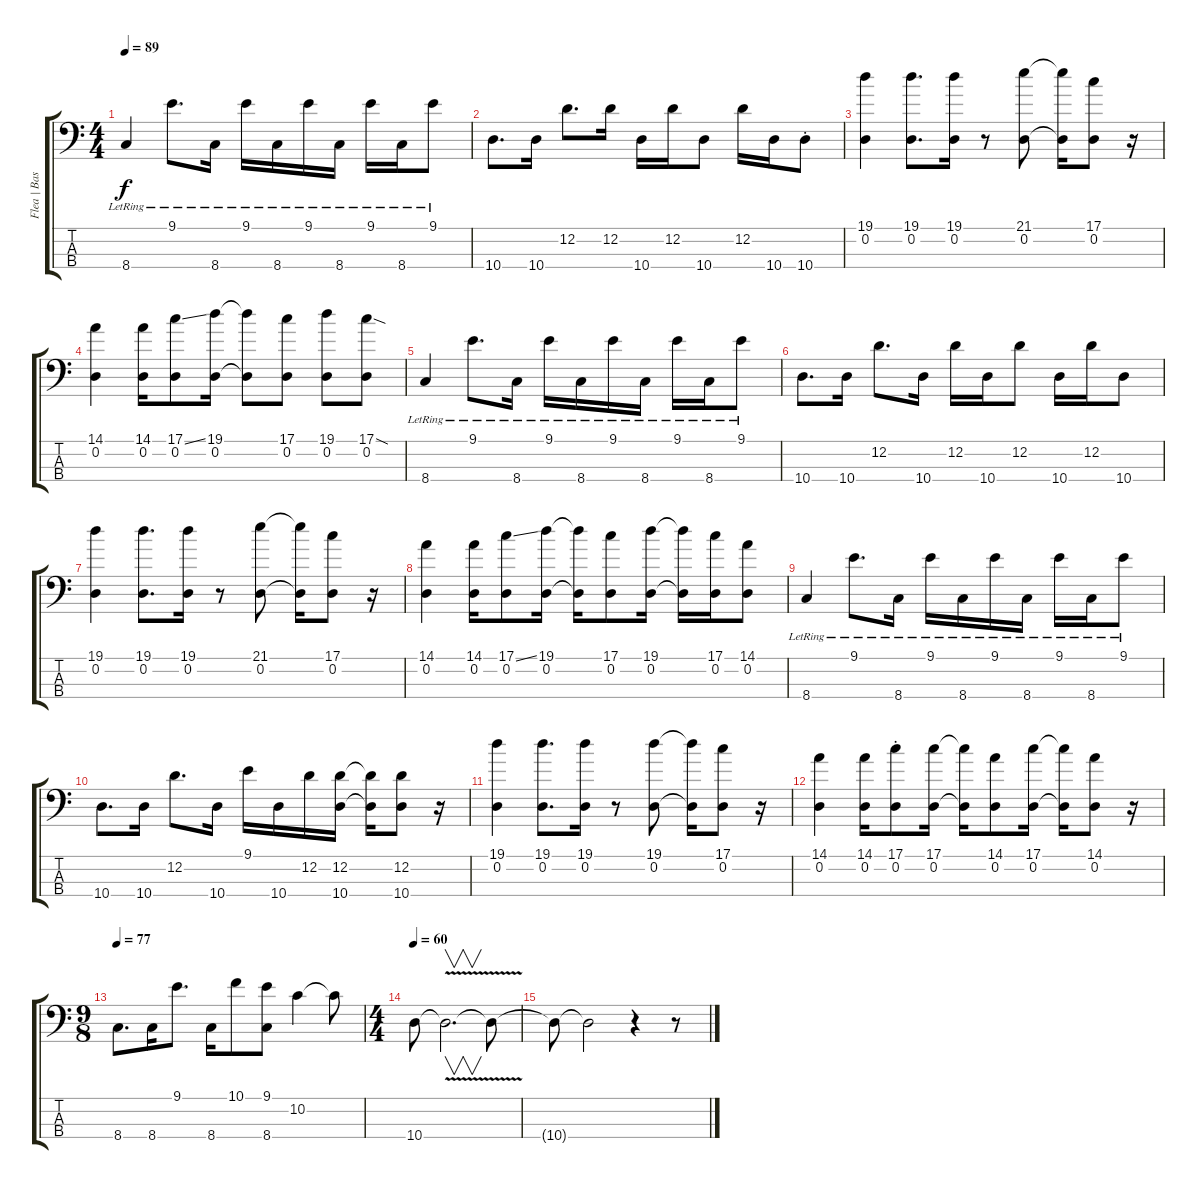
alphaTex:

\track ("Flea | Bass | Modulus Flea Bass" "Flea | Bas") {instrument electricbassfinger}
\staff {score tabs}
\tuning (G2 D2 A1 E1) {hide}
\ts (4 4)
\tempo 89
\clef f4
\ks c
8.4{lr}.4{dy f} 9.1{lr}.8{d} 8.4{lr}.16 9.1{lr}.16 8.4{lr}.16 9.1{lr}.16 8.4{lr}.16 9.1{lr}.16 8.4{lr}.16 9.1{lr}.8 |
10.4.8{d} 10.4.16 12.2.8{d} 12.2.16 10.4.16 12.2.16 10.4.8 12.2.16 10.4.16 10.4{st}.8 |
(19.1 0.2).4 (19.1 0.2).8{d} (19.1 0.2).16 r.8 (21.1 0.2).8 (21.1{t} 0.2{t}).16 (17.1 0.2).8 r.16 |
(14.1 0.2).4 (14.1 0.2).16 (17.1{ss} 0.2).8 (19.1 0.2).16 (19.1{t} 0.2{t}).8 (17.1 0.2).8 (19.1 0.2).8 (17.1{sod} 0.2).8 |
8.4{lr}.4 9.1{lr}.8{d} 8.4{lr}.16 9.1{lr}.16 8.4{lr}.16 9.1{lr}.16 8.4{lr}.16 9.1{lr}.16 8.4{lr}.16 9.1{lr}.8 |
10.4.8{d} 10.4.16 12.2.8{d} 10.4.16 12.2.16 10.4.16 12.2.8 10.4.16 12.2.16 10.4.8 |
(19.1 0.2).4 (19.1 0.2).8{d} (19.1 0.2).16 r.8 (21.1 0.2).8 (21.1{t} 0.2{t}).16 (17.1 0.2).8 r.16 |
(14.1 0.2).4 (14.1 0.2).16 (17.1{ss} 0.2).8 (19.1 0.2).16 (19.1{t} 0.2{t}).16 (17.1 0.2).8 (19.1 0.2).16 (19.1{t} 0.2{t}).16 (17.1 0.2).16 (14.1 0.2).8 |
8.4{lr}.4 9.1{lr}.8{d} 8.4{lr}.16 9.1{lr}.16 8.4{lr}.16 9.1{lr}.16 8.4{lr}.16 9.1{lr}.16 8.4{lr}.16 9.1{lr}.8 |
10.4.8{d} 10.4.16 12.2.8{d} 10.4.16 9.1.16 10.4.16 12.2.16 (12.2 10.4).16 (12.2{t} 10.4{t}).16 (12.2 10.4).8 r.16 |
(19.1 0.2).4 (19.1 0.2).8{d} (19.1 0.2).16 r.8 (19.1 0.2).8 (19.1{t} 0.2{t}).16 (17.1 0.2).8 r.16 |
(14.1 0.2).4 (14.1 0.2).16 (17.1{st} 0.2).8 (17.1 0.2).16 (17.1{t} 0.2{t}).16 (14.1 0.2).8 (17.1 0.2).16 (17.1{t} 0.2{t}).16 (14.1 0.2).8 r.16 |
\ts (9 8)
\tempo 77
8.4.8{d} 8.4.16 9.1.8{d} 8.4.16 10.1.8 (9.1 8.4).8 10.2.4 10.2{t}.8 |
\ts (4 4)
\tempo 60
10.4.8 10.4{v t}.2{v d} 10.4{t}.8 |
10.4{t}.8 10.4{t}.2 r.4 r.8
